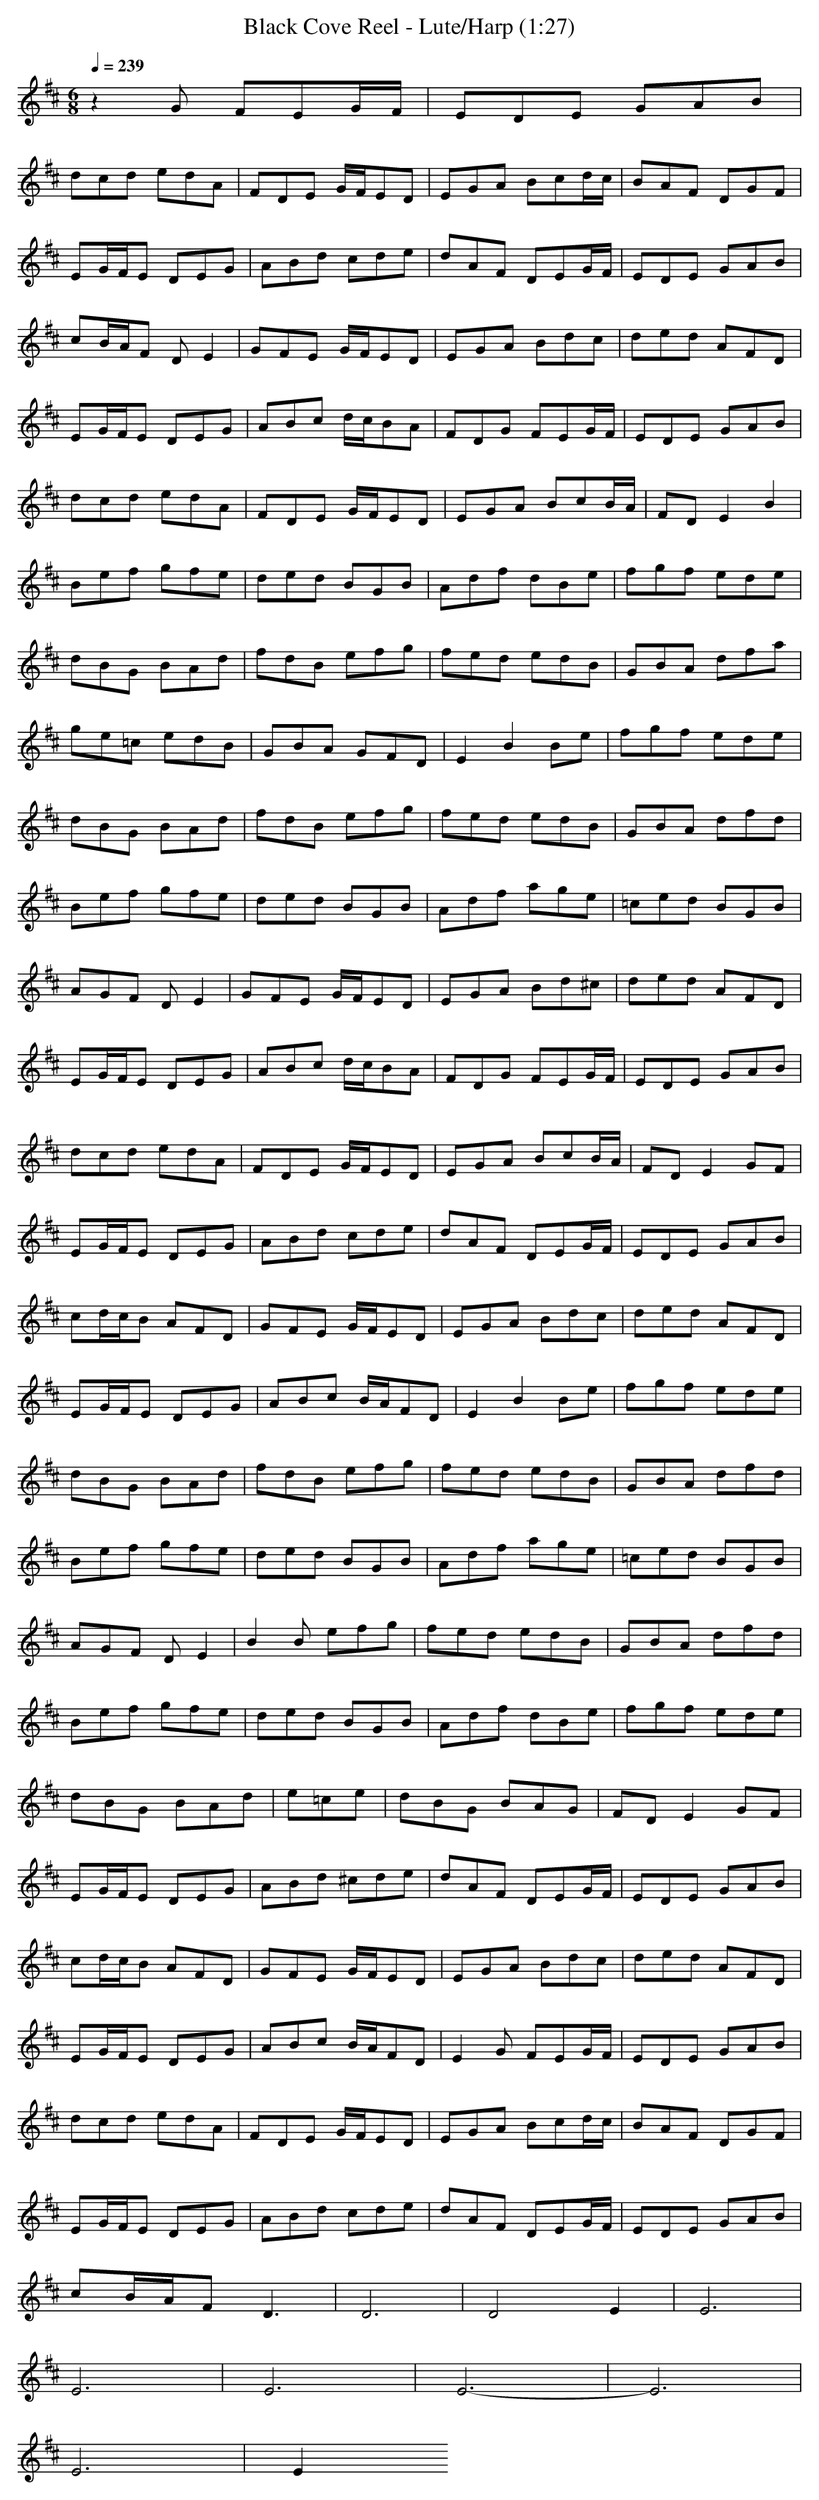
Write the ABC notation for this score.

X:1
T:Black Cove Reel - Lute/Harp (1:27)
M:6/8
L:1/8
Q:1/4=239
K:D
z2G FEG/2F/2|EDE GAB|
dcd edA|FDE G/2F/2ED|EGA Bcd/2c/2|BAF DGF|
EG/2F/2E DEG|ABd cde|dAF DEG/2F/2|EDE GAB|
cB/2A/2F DE2|GFE G/2F/2ED|EGA Bdc|ded AFD|
EG/2F/2E DEG|ABc d/2c/2BA|FDG FEG/2F/2|EDE GAB|
dcd edA|FDE G/2F/2ED|EGA BcB/2A/2|FDE2B2|
Bef gfe|ded BGB|Adf dBe|fgf ede|
dBG BAd|fdB efg|fed edB|GBA dfa|
ge=c edB|GBA GFD|E2B2Be|fgf ede|
dBG BAd|fdB efg|fed edB|GBA dfd|
Bef gfe|ded BGB|Adf age|=ced BGB|
AGF DE2|GFE G/2F/2ED|EGA Bd^c|ded AFD|
EG/2F/2E DEG|ABc d/2c/2BA|FDG FEG/2F/2|EDE GAB|
dcd edA|FDE G/2F/2ED|EGA BcB/2A/2|FDE2GF|
EG/2F/2E DEG|ABd cde|dAF DEG/2F/2|EDE GAB|
cd/2c/2B AFD|GFE G/2F/2ED|EGA Bdc|ded AFD|
EG/2F/2E DEG|ABc B/2A/2FD|E2B2Be|fgf ede|
dBG BAd|fdB efg|fed edB|GBA dfd|
Bef gfe|ded BGB|Adf age|=ced BGB|
AGF DE2|B2B efg|fed edB|GBA dfd|
Bef gfe|ded BGB|Adf dBe|fgf ede|
dBG BAd| e=ce|dBG BAG|FDE2GF|
EG/2F/2E DEG|ABd ^cde|dAF DEG/2F/2|EDE GAB|
cd/2c/2B AFD|GFE G/2F/2ED|EGA Bdc|ded AFD|
EG/2F/2E DEG|ABc B/2A/2FD|E2G FEG/2F/2|EDE GAB|
dcd edA|FDE G/2F/2ED|EGA Bcd/2c/2|BAF DGF|
EG/2F/2E DEG|ABd cde|dAF DEG/2F/2|EDE GAB|
cB/2A/2F D3|D6|D4E2|E6|
E6|E6|E6-|E6|
E6|E2
